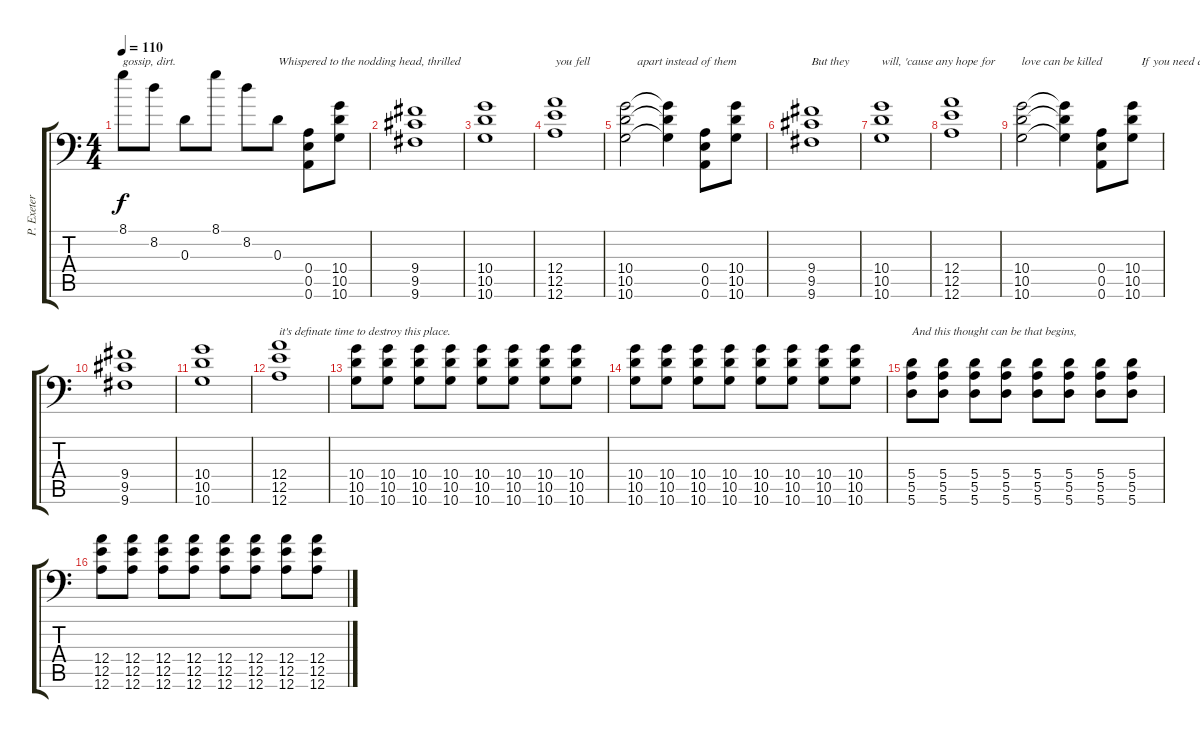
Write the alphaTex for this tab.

\track ("P. Exeter Blue 1" "P. Exeter ") {instrument electricguitarclean}
\staff {score tabs}
\tuning (B3 Gb3 D3 A2 E2 A1) {hide}
\ts (4 4)
\tempo 110
\clef f4
\ks c
8.1.8{txt "gossip, dirt." dy f} 8.2.8 0.3.8 8.1.8 8.2.8 0.3.8{txt "Whispered to the nodding head, thrilled"} (0.4 0.5 0.6).8{instrument overdrivenguitar} (10.4 10.5 10.6).8 |
(9.4 9.5 9.6).1 |
(10.4 10.5 10.6).1 |
(12.4 12.5 12.6).1{txt "you fell"} |
(10.4 10.5 10.6).2{txt "    apart instead of them"} (10.4{t} 10.5{t} 10.6{t}).4 (0.4 0.5 0.6).8 (10.4 10.5 10.6).8 |
(9.4 9.5 9.6).1{txt "But they "} |
(10.4 10.5 10.6).1{txt "will, 'cause any hope for"} |
(12.4 12.5 12.6).1 |
(10.4 10.5 10.6).2{txt "love can be killed"} (10.4{t} 10.5{t} 10.6{t}).4 (0.4 0.5 0.6).8 (10.4 10.5 10.6).8{txt "   If you need a different face,"} |
(9.4 9.5 9.6).1 |
(10.4 10.5 10.6).1 |
(12.4 12.5 12.6).1{txt "it's definate time to destroy this place."} |
(10.4 10.5 10.6).8 (10.4 10.5 10.6).8 (10.4 10.5 10.6).8 (10.4 10.5 10.6).8 (10.4 10.5 10.6).8 (10.4 10.5 10.6).8 (10.4 10.5 10.6).8 (10.4 10.5 10.6).8 |
(10.4 10.5 10.6).8 (10.4 10.5 10.6).8 (10.4 10.5 10.6).8 (10.4 10.5 10.6).8 (10.4 10.5 10.6).8 (10.4 10.5 10.6).8 (10.4 10.5 10.6).8 (10.4 10.5 10.6).8 |
(5.4 5.5 5.6).8{txt "And this thought can be that begins,"} (5.4 5.5 5.6).8 (5.4 5.5 5.6).8 (5.4 5.5 5.6).8 (5.4 5.5 5.6).8 (5.4 5.5 5.6).8 (5.4 5.5 5.6).8 (5.4 5.5 5.6).8 |
(12.4 12.5 12.6).8 (12.4 12.5 12.6).8 (12.4 12.5 12.6).8 (12.4 12.5 12.6).8 (12.4 12.5 12.6).8 (12.4 12.5 12.6).8 (12.4 12.5 12.6).8 (12.4 12.5 12.6).8
